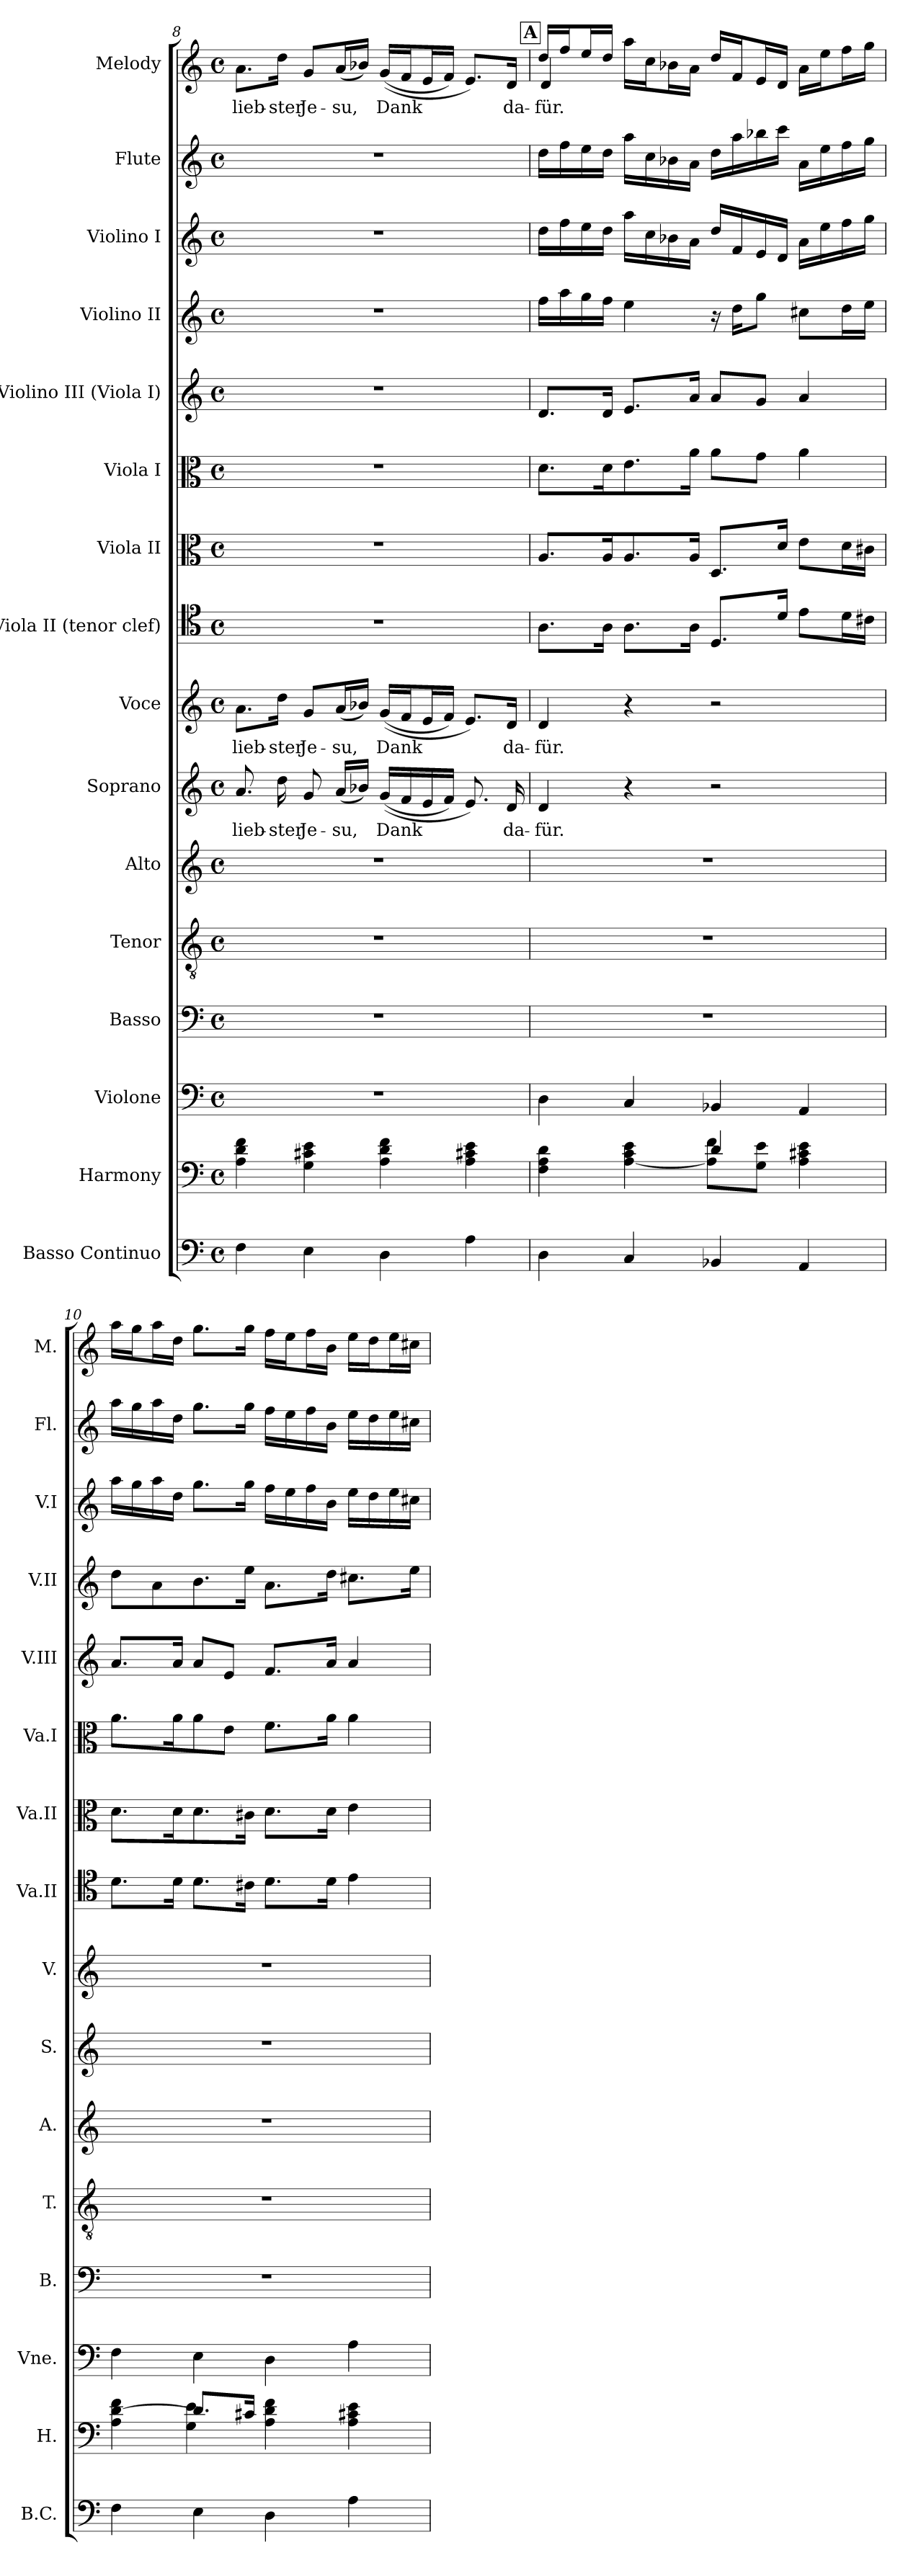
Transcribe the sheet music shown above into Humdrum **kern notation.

**kern	**kern	**kern	**kern	**kern	**kern	**kern	**text	**kern	**text	**kern	**kern	**kern	**kern	**kern	**kern	**kern	**kern	**text
*part16	*part15	*part14	*part13	*part12	*part11	*part10	*part10	*part9	*part9	*part8	*part7	*part6	*part5	*part4	*part3	*part2	*part1	*part1
*staff16	*staff15	*staff14	*staff13	*staff12	*staff11	*staff10	*staff10	*staff9	*staff9	*staff8	*staff7	*staff6	*staff5	*staff4	*staff3	*staff2	*staff1	*staff1
*I"Basso Continuo	*I"Harmony	*I"Violone	*I"Basso	*I"Tenor	*I"Alto	*I"Soprano	*	*I"Voce	*	*I"Viola II (tenor clef)	*I"Viola II	*I"Viola I	*I"Violino III (Viola I)	*I"Violino II	*I"Violino I	*I"Flute	*I"Melody	*
*I'B.C.	*I'H.	*I'Vne.	*I'B.	*I'T.	*I'A.	*I'S.	*	*I'V.	*	*I'Va.II	*I'Va.II	*I'Va.I	*I'V.III	*I'V.II	*I'V.I	*I'Fl.	*I'M.	*
*clefF4	*clefF4	*clefF4	*clefF4	*clefGv2	*clefG2	*clefG2	*	*clefG2	*	*clefC4	*clefC3	*clefC3	*clefG2	*clefG2	*clefG2	*clefG2	*clefG2	*
*k[]	*k[]	*k[]	*k[]	*k[]	*k[]	*k[]	*	*k[]	*	*k[]	*k[]	*k[]	*k[]	*k[]	*k[]	*k[]	*k[]	*
*M4/4	*M4/4	*M4/4	*M4/4	*M4/4	*M4/4	*M4/4	*	*M4/4	*	*M4/4	*M4/4	*M4/4	*M4/4	*M4/4	*M4/4	*M4/4	*M4/4	*
*met(c)	*met(c)	*met(c)	*met(c)	*met(c)	*met(c)	*met(c)	*	*met(c)	*	*met(c)	*met(c)	*met(c)	*met(c)	*met(c)	*met(c)	*met(c)	*met(c)	*
=8	=8	=8	=8	=8	=8	=8	=8	=8	=8	=8	=8	=8	=8	=8	=8	=8	=8	=8
!	!	!	!	!	!	!	!LO:LY:b	!	!	!	!	!	!	!	!	!	!	!
4F\	4A\ 4d\ 4f\	1r	1r	1r	1r	8.a/	lieb-	8.a\L	lieb-	1r	1r	1r	1r	1r	1r	1r	8.a\L	lieb-
!	!	!	!	!	!	!	!LO:LY:b	!	!	!	!	!	!	!	!	!	!	!
.	.	.	.	.	.	16dd\	-ster	16dd\Jk	-ster	.	.	.	.	.	.	.	16dd\Jk	-ster
!	!	!	!	!	!	!	!LO:LY:b	!	!	!	!	!	!	!	!	!	!	!
4E\	4G\ 4c#X\ 4e\	.	.	.	.	8g/	Je-	8g/L	Je-	.	.	.	.	.	.	.	8g/L	Je-
!	!	!	!	!	!	!	!LO:LY:b	!	!	!	!	!	!	!	!	!	!	!
.	.	.	.	.	.	(<16a/LL	-su,	(>16a/L	-su,	.	.	.	.	.	.	.	(>16a/L	-su,
.	.	.	.	.	.	16b-X/JJ)	.	16b-X/JJ)	.	.	.	.	.	.	.	.	16b-X/JJ)	.
!	!	!	!	!	!	!	!LO:LY:b	!	!	!	!	!	!	!	!	!	!	!
4D\	4A\ 4d\ 4f\	.	.	.	.	(<(<16g/LL	Dank	(<(<16g/LL	Dank	.	.	.	.	.	.	.	(<(<16g/LL	Dank
.	.	.	.	.	.	16f/	.	16f/J	.	.	.	.	.	.	.	.	16f/J	.
.	.	.	.	.	.	16e/	.	16e/L	.	.	.	.	.	.	.	.	16e/L	.
.	.	.	.	.	.	16f/JJ)	.	16f/JJ)	.	.	.	.	.	.	.	.	16f/JJ)	.
4A\	4A\ 4c#X\ 4e\	.	.	.	.	8.e/)	.	8.e/L)	.	.	.	.	.	.	.	.	8.e/L)	.
!	!	!	!	!	!	!	!LO:LY:b	!	!	!	!	!	!	!	!	!	!	!
.	.	.	.	.	.	16d/	da-	16d/Jk	da-	.	.	.	.	.	.	.	16d/Jk	da-
!!LO:REH:place=s1:a:B:fs=14:t=A
=9	=9	=9	=9	=9	=9	=9	=9	=9	=9	=9	=9	=9	=9	=9	=9	=9	=9	=9
*	*^	*	*	*	*	*	*	*	*	*	*	*	*	*	*	*	*	*
!	!	!	!	!	!	!	!	!	!	!	!	!	!	!	!	!	!	!LO:TX:t=strom.	!
!	!	!	!	!	!	!	!	!	!	!	!	!	!	!	!	!	!	!LO:TX:a:t=Violino I	!
!	!	!	!	!	!	!	!	!LO:LY:b	!	!	!	!	!	!	!	!	!	!	!
*	*	*	*	*	*	*	*	*	*	*	*	*	*	*	*	*	*	*^	*
4D\	4F\ 4A\ 4d\	2ryy	4D\	1r	1r	1r	4d/	-für.	4d/	-für.	8.A\L	8.A/L	8.d\L	8.d/L	16ff\LL	16dd\LL	16dd\LL	16dd/LL	4d/	für.
.	.	.	.	.	.	.	.	.	.	.	.	.	.	.	16aa\	16ff\	16ff\	16ff/J	.	.
.	.	.	.	.	.	.	.	.	.	.	.	.	.	.	16gg\	16ee\	16ee\	16ee/L	.	.
.	.	.	.	.	.	.	.	.	.	.	16A\Jk	16A/K	16d\K	16d/Jk	16ff\JJ	16dd\JJ	16dd\JJ	16dd/JJ	.	.
4C/	[4A\ 4c\ 4e\	.	4C/	.	.	.	4r	.	4r	.	8.A\L	8.A/	8.e\	8.e/L	4ee\	16aa\LL	16aa\LL	16aa\LL	2.ryy	.
.	.	.	.	.	.	.	.	.	.	.	.	.	.	.	.	16cc\	16cc\	16cc\J	.	.
.	.	.	.	.	.	.	.	.	.	.	.	.	.	.	.	16b-X\	16b-X\	16b-X\L	.	.
.	.	.	.	.	.	.	.	.	.	.	16A\Jk	16A/Jk	16a\Jk	16a/Jk	.	16a\JJ	16a\JJ	16a\JJ	.	.
4BB-X/	4d/	8A]\ 8f\L	4BB-X/	.	.	.	2r	.	2r	.	8.D/L	8.D/L	8a\L	8a/L	16r	16dd/LL	16dd\LL	16dd/LL	.	.
.	.	.	.	.	.	.	.	.	.	.	.	.	.	.	16dd\KL	16f/	16aa\	16f/J	.	.
.	.	8G\ 8e\J	.	.	.	.	.	.	.	.	.	.	8g\J	8g/J	8gg\J	16e/	16bb-i\	16e/L	.	.
.	.	.	.	.	.	.	.	.	.	.	16d/Jk	16d/Jk	.	.	.	16d/JJ	16ccc\JJ	16d/JJ	.	.
4AA/	4A\ 4c#X\ 4e\	4ryy	4AA/	.	.	.	.	.	.	.	8e\L	8e\L	4a\	4a/	8cc#X\L	16a\LL	16a\LL	16a\LL	.	.
.	.	.	.	.	.	.	.	.	.	.	.	.	.	.	.	16ee\	16ee\	16ee\J	.	.
.	.	.	.	.	.	.	.	.	.	.	16d\L	16d\L	.	.	16dd\L	16ff\	16ff\	16ff\L	.	.
.	.	.	.	.	.	.	.	.	.	.	16c#X\JJ	16c#X\JJ	.	.	16ee\JJ	16gg\JJ	16gg\JJ	16gg\JJ	.	.
*	*	*	*	*	*	*	*	*	*	*	*	*	*	*	*	*	*	*v	*v	*
!!LO:LB:g=z
=10	=10	=10	=10	=10	=10	=10	=10	=10	=10	=10	=10	=10	=10	=10	=10	=10	=10	=10	=10
4F\	4A\ [4d\ 4f\	4ryy	4F\	1r	1r	1r	1r	.	1r	.	8.d\L	8.d\L	8.a\L	8.a/L	8dd\L	16aa\LL	16aa\LL	16aa\LL	.
.	.	.	.	.	.	.	.	.	.	.	.	.	.	.	.	16gg\	16gg\	16gg\J	.
.	.	.	.	.	.	.	.	.	.	.	.	.	.	.	8a\	16aa\	16aa\	16aa\L	.
.	.	.	.	.	.	.	.	.	.	.	16d\Jk	16d\K	16a\K	16a/Jk	.	16dd\JJ	16dd\JJ	16dd\JJ	.
4E\	8.d/L]	4G\ 4e\	4E\	.	.	.	.	.	.	.	8.d\L	8.d\	8a\	8a/L	8.b\	8.gg\L	8.gg\L	8.gg\L	.
.	.	.	.	.	.	.	.	.	.	.	.	.	8e\J	8e/J	.	.	.	.	.
.	16c#X/Jk	.	.	.	.	.	.	.	.	.	16c#X\Jk	16c#X\Jk	.	.	16ee\Jk	16gg\Jk	16gg\Jk	16gg\Jk	.
4D\	4A\ 4d\ 4f\	2ryy	4D\	.	.	.	.	.	.	.	8.d\L	8.d\L	8.f\L	8.f/L	8.a\L	16ff\LL	16ff\LL	16ff\LL	.
.	.	.	.	.	.	.	.	.	.	.	.	.	.	.	.	16ee\	16ee\	16ee\J	.
.	.	.	.	.	.	.	.	.	.	.	.	.	.	.	.	16ff\	16ff\	16ff\L	.
.	.	.	.	.	.	.	.	.	.	.	16d\Jk	16d\Jk	16a\Jk	16a/Jk	16dd\Jk	16b\JJ	16b\JJ	16b\JJ	.
4A\	4A\ 4c#X\ 4e\	.	4A\	.	.	.	.	.	.	.	4e\	4e\	4a\	4a/	8.cc#X\L	16ee\LL	16ee\LL	16ee\LL	.
.	.	.	.	.	.	.	.	.	.	.	.	.	.	.	.	16dd\	16dd\	16dd\J	.
.	.	.	.	.	.	.	.	.	.	.	.	.	.	.	.	16ee\	16ee\	16ee\L	.
.	.	.	.	.	.	.	.	.	.	.	.	.	.	.	16ee\Jk	16cc#X\JJ	16cc#X\JJ	16cc#X\JJ	.
*	*v	*v	*	*	*	*	*	*	*	*	*	*	*	*	*	*	*	*	*
=	=	=	=	=	=	=	=	=	=	=	=	=	=	=	=	=	=	=
*-	*-	*-	*-	*-	*-	*-	*-	*-	*-	*-	*-	*-	*-	*-	*-	*-	*-	*-
